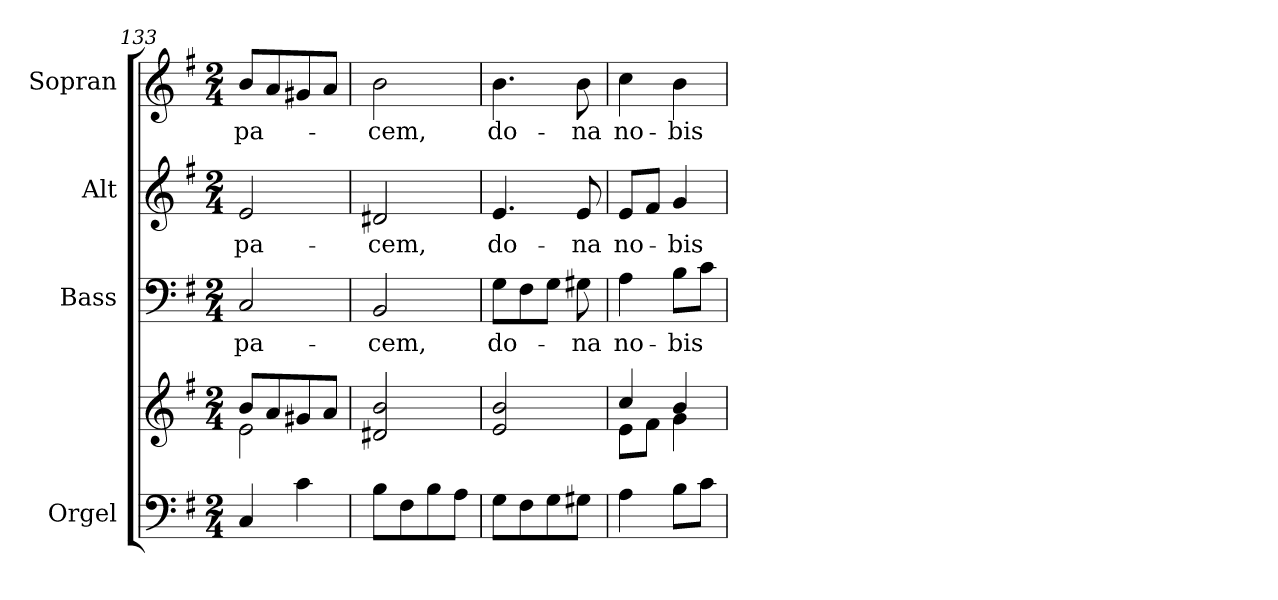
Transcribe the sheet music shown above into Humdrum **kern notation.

**kern	**kern	**kern	**text	**kern	**text	**kern	**text
*part4	*part4	*part3	*part3	*part2	*part2	*part1	*part1
*staff5	*staff4	*staff3	*staff3	*staff2	*staff2	*staff1	*staff1
*I"Orgel	*	*I"Bass	*	*I"Alt	*	*I"Sopran	*
*I'Org.	*	*I'B.	*	*I'A.	*	*I'S.	*
!!LO:LB:g=z
*clefF4	*clefG2	*clefF4	*	*clefG2	*	*clefG2	*
*k[f#]	*k[f#]	*k[f#]	*	*k[f#]	*	*k[f#]	*
*G:	*G:	*G:	*	*G:	*	*G:	*
*M2/4	*M2/4	*M2/4	*	*M2/4	*	*M2/4	*
=133	=133	=133	=133	=133	=133	=133	=133
*	*^	*	*	*	*	*	*
!	!	!	!	!LO:LY:b	!	!LO:LY:b	!	!LO:LY:b
4C/	8b/L	2e\	2C/	pa-	2e/	pa-	8b/L	pa-
.	8a/	.	.	.	.	.	8a/	.
4c\	8g#X/	.	.	.	.	.	8g#X/	.
.	8a/J	.	.	.	.	.	8a/J	.
*	*v	*v	*	*	*	*	*	*
=134	=134	=134	=134	=134	=134	=134	=134
!	!	!	!LO:LY:b	!	!LO:LY:b	!	!LO:LY:b
8B\L	2d#X/ 2b/	2BB/	-cem,	2d#X/	-cem,	2b\	-cem,
8F#\	.	.	.	.	.	.	.
8B\	.	.	.	.	.	.	.
8A\J	.	.	.	.	.	.	.
=135	=135	=135	=135	=135	=135	=135	=135
!	!	!	!LO:LY:b	!	!LO:LY:b	!	!LO:LY:b
8G\L	2e/ 2b/	8G\L	do-	4.e/	do-	4.b\	do-
8F#\	.	8F#\	.	.	.	.	.
8G\	.	8G\J	.	.	.	.	.
!	!	!	!LO:LY:b	!	!LO:LY:b	!	!LO:LY:b
8G#X\J	.	8G#X\	-na	8e/	-na	8b\	-na
=136	=136	=136	=136	=136	=136	=136	=136
*	*^	*	*	*	*	*	*
!	!	!	!	!LO:LY:b	!	!LO:LY:b	!	!LO:LY:b
4A\	4cc/	8e\L	4A\	no-	8e/L	no-	4cc\	no-
.	.	8f#\J	.	.	8f#/J	.	.	.
!	!	!	!	!LO:LY:b	!	!LO:LY:b	!	!LO:LY:b
8B\L	4b/	4g\	8B\L	-bis	4g/	-bis	4b\	-bis
8c\J	.	.	8c\J	.	.	.	.	.
*	*v	*v	*	*	*	*	*	*
=	=	=	=	=	=	=	=
*-	*-	*-	*-	*-	*-	*-	*-
